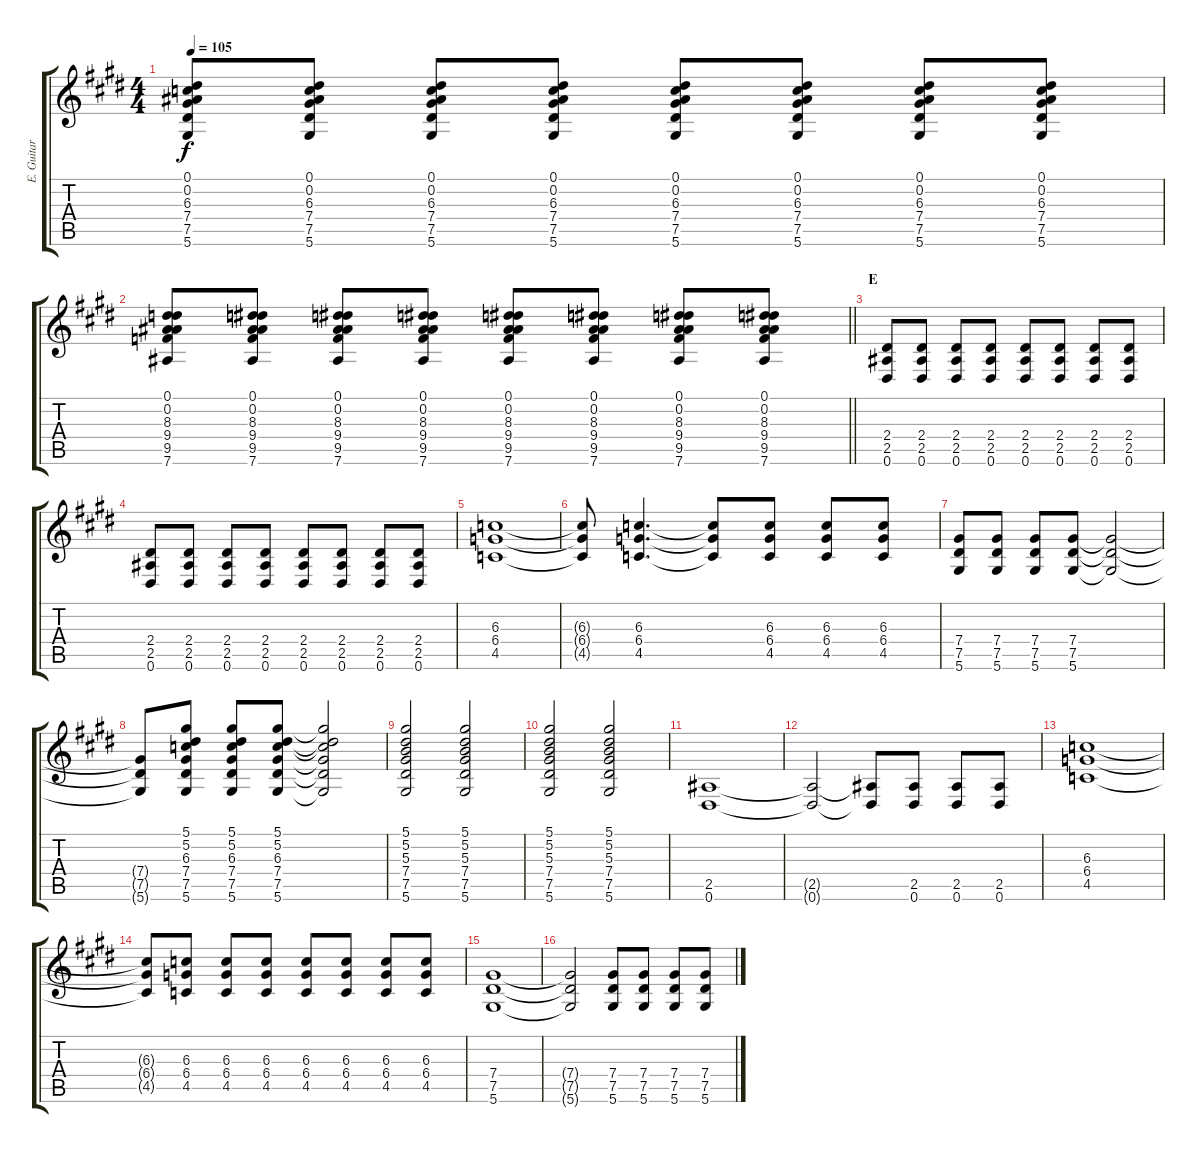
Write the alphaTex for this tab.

\track ("E. Guitar I (Tora)" "E. Guitar ") {instrument overdrivenguitar}
\staff {score tabs}
\tuning (Eb4 Bb3 Gb3 Db3 Ab2 Eb2) {hide}
\ts (4 4)
\tempo 105
\clef g2
\ks e
(0.1 0.2 6.3 7.4 7.5 5.6).8{dy f} (0.1 0.2 6.3 7.4 7.5 5.6).8 (0.1 0.2 6.3 7.4 7.5 5.6).8 (0.1 0.2 6.3 7.4 7.5 5.6).8 (0.1 0.2 6.3 7.4 7.5 5.6).8 (0.1 0.2 6.3 7.4 7.5 5.6).8 (0.1 0.2 6.3 7.4 7.5 5.6).8 (0.1 0.2 6.3 7.4 7.5 5.6).8 |
\barLineRight lightlight
(0.1 0.2 8.3 9.4 9.5 7.6).8 (0.1 0.2 8.3 9.4 9.5 7.6).8 (0.1 0.2 8.3 9.4 9.5 7.6).8 (0.1 0.2 8.3 9.4 9.5 7.6).8 (0.1 0.2 8.3 9.4 9.5 7.6).8 (0.1 0.2 8.3 9.4 9.5 7.6).8 (0.1 0.2 8.3 9.4 9.5 7.6).8 (0.1 0.2 8.3 9.4 9.5 7.6).8 |
\section ("" "E")
(2.4 2.5 0.6).8 (2.4 2.5 0.6).8 (2.4 2.5 0.6).8 (2.4 2.5 0.6).8 (2.4 2.5 0.6).8 (2.4 2.5 0.6).8 (2.4 2.5 0.6).8 (2.4 2.5 0.6).8 |
(2.4 2.5 0.6).8 (2.4 2.5 0.6).8 (2.4 2.5 0.6).8 (2.4 2.5 0.6).8 (2.4 2.5 0.6).8 (2.4 2.5 0.6).8 (2.4 2.5 0.6).8 (2.4 2.5 0.6).8 |
(6.3 6.4 4.5).1 |
(6.3{t} 6.4{t} 4.5{t}).8 (6.3 6.4 4.5).4{d} (6.3{t} 6.4{t} 4.5{t}).8 (6.3 6.4 4.5).8 (6.3 6.4 4.5).8 (6.3 6.4 4.5).8 |
(7.4 7.5 5.6).8 (7.4 7.5 5.6).8 (7.4 7.5 5.6).8 (7.4 7.5 5.6).8 (7.4{t} 7.5{t} 5.6{t}).2 |
(7.4{t} 7.5{t} 5.6{t}).8 (5.1 5.2 6.3 7.4 7.5 5.6).8 (5.1 5.2 6.3 7.4 7.5 5.6).8 (5.1 5.2 6.3 7.4 7.5 5.6).8 (5.1{t} 5.2{t} 6.3{t} 7.4{t} 7.5{t} 5.6{t}).2 |
(5.1 5.2 5.3 7.4 7.5 5.6).2 (5.1 5.2 5.3 7.4 7.5 5.6).2 |
(5.1 5.2 5.3 7.4 7.5 5.6).2 (5.1 5.2 5.3 7.4 7.5 5.6).2 |
(2.5 0.6).1 |
(2.5{t} 0.6{t}).2 (2.5{t} 0.6{t}).8 (2.5 0.6).8 (2.5 0.6).8 (2.5 0.6).8 |
(6.3 6.4 4.5).1 |
(6.3{t} 6.4{t} 4.5{t}).8 (6.3 6.4 4.5).8 (6.3 6.4 4.5).8 (6.3 6.4 4.5).8 (6.3 6.4 4.5).8 (6.3 6.4 4.5).8 (6.3 6.4 4.5).8 (6.3 6.4 4.5).8 |
(7.4 7.5 5.6).1 |
(7.4{t} 7.5{t} 5.6{t}).2 (7.4 7.5 5.6).8 (7.4 7.5 5.6).8 (7.4 7.5 5.6).8 (7.4 7.5 5.6).8
